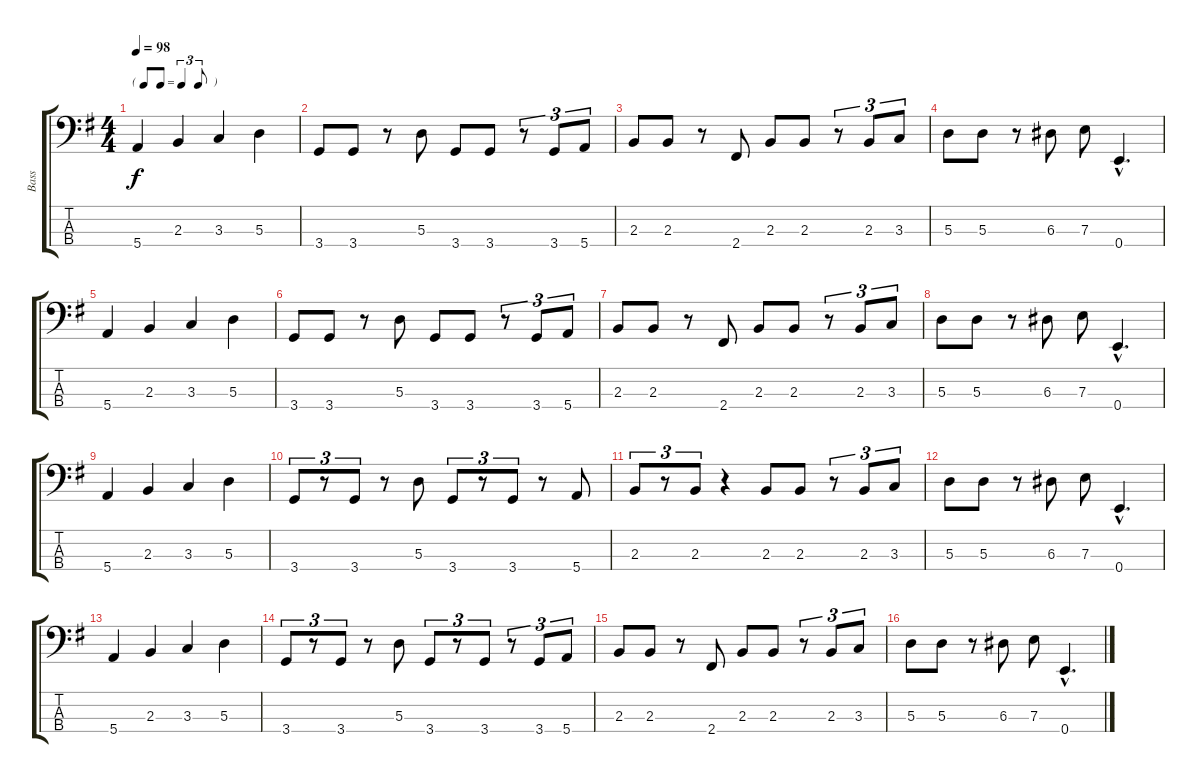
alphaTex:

\track ("Bass" "Bass") {instrument electricbasspick}
\staff {score tabs}
\tuning (G2 D2 A1 E1) {hide}
\ts (4 4)
\tf triplet8th
\tempo 98
\clef f4
\ks g
5.4.4{dy f} 2.3.4 3.3.4 5.3.4 |
3.4.8 3.4.8 r.8 5.3.8 3.4.8 3.4.8 r.8{tu (3 2)} 3.4.8{tu (3 2)} 5.4.8{tu (3 2)} |
2.3.8 2.3.8 r.8 2.4.8 2.3.8 2.3.8 r.8{tu (3 2)} 2.3.8{tu (3 2)} 3.3.8{tu (3 2)} |
5.3.8 5.3.8 r.8 6.3.8 7.3.8 0.4{hac}.4{d} |
5.4.4 2.3.4 3.3.4 5.3.4 |
3.4.8 3.4.8 r.8 5.3.8 3.4.8 3.4.8 r.8{tu (3 2)} 3.4.8{tu (3 2)} 5.4.8{tu (3 2)} |
2.3.8 2.3.8 r.8 2.4.8 2.3.8 2.3.8 r.8{tu (3 2)} 2.3.8{tu (3 2)} 3.3.8{tu (3 2)} |
5.3.8 5.3.8 r.8 6.3.8 7.3.8 0.4{hac}.4{d} |
5.4.4 2.3.4 3.3.4 5.3.4 |
3.4.8{tu (3 2)} r.8{tu (3 2)} 3.4.8{tu (3 2)} r.8 5.3.8 3.4.8{tu (3 2)} r.8{tu (3 2)} 3.4.8{tu (3 2)} r.8 5.4.8 |
2.3.8{tu (3 2)} r.8{tu (3 2)} 2.3.8{tu (3 2)} r.4 2.3.8 2.3.8 r.8{tu (3 2)} 2.3.8{tu (3 2)} 3.3.8{tu (3 2)} |
5.3.8 5.3.8 r.8 6.3.8 7.3.8 0.4{hac}.4{d} |
5.4.4 2.3.4 3.3.4 5.3.4 |
3.4.8{tu (3 2)} r.8{tu (3 2)} 3.4.8{tu (3 2)} r.8 5.3.8 3.4.8{tu (3 2)} r.8{tu (3 2)} 3.4.8{tu (3 2)} r.8{tu (3 2)} 3.4.8{tu (3 2)} 5.4.8{tu (3 2)} |
2.3.8 2.3.8 r.8 2.4.8 2.3.8 2.3.8 r.8{tu (3 2)} 2.3.8{tu (3 2)} 3.3.8{tu (3 2)} |
5.3.8 5.3.8 r.8 6.3.8 7.3.8 0.4{hac}.4{d}
